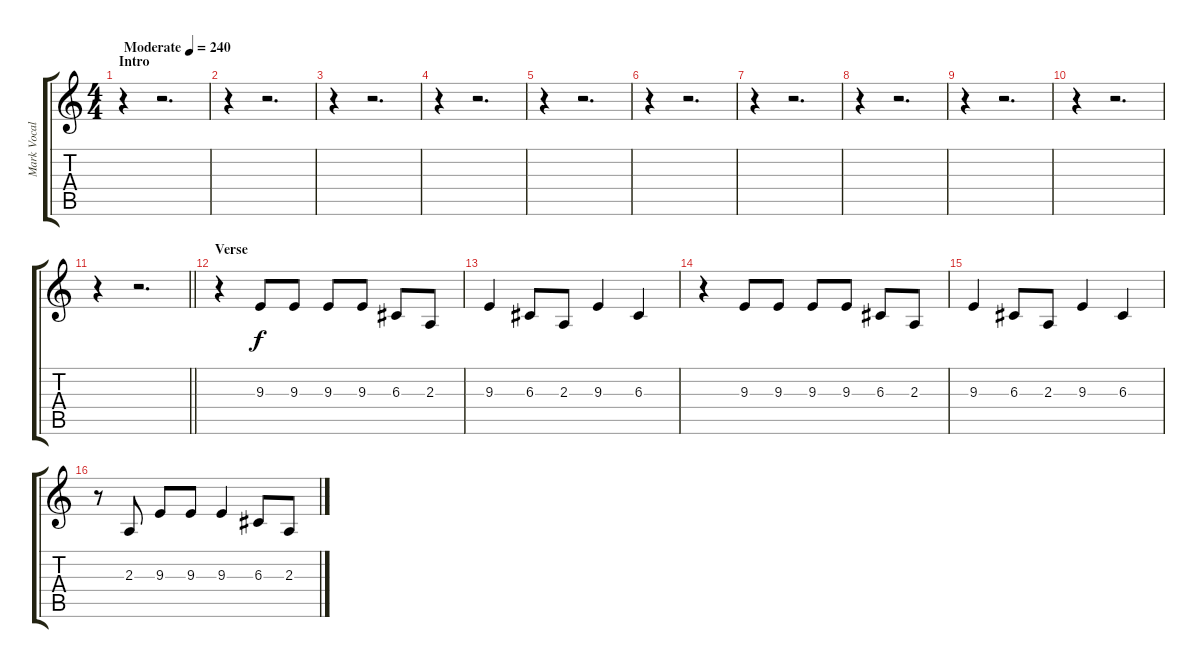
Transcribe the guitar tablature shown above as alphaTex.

\track ("Mark Vocals" "Mark Vocal") {instrument clarinet}
\staff {score tabs}
\tuning (E4 B3 G3 D3 A2 E2) {hide}
\ts (4 4)
\section ("" "Intro")
\tempo (240 "Moderate")
\clef g2
\ks c
r.4{dy f instrument clarinet} r.2{d} |
r.4 r.2{d} |
r.4 r.2{d} |
r.4 r.2{d} |
r.4 r.2{d} |
r.4 r.2{d} |
r.4 r.2{d} |
r.4 r.2{d} |
r.4 r.2{d} |
r.4 r.2{d} |
\barLineRight lightlight
r.4 r.2{d} |
\section ("" "Verse")
r.4 9.3.8 9.3.8 9.3.8 9.3.8 6.3.8 2.3.8 |
9.3.4 6.3.8 2.3.8 9.3.4 6.3.4 |
r.4 9.3.8 9.3.8 9.3.8 9.3.8 6.3.8 2.3.8 |
9.3.4 6.3.8 2.3.8 9.3.4 6.3.4 |
r.8 2.3.8 9.3.8 9.3.8 9.3.4 6.3.8 2.3.8
